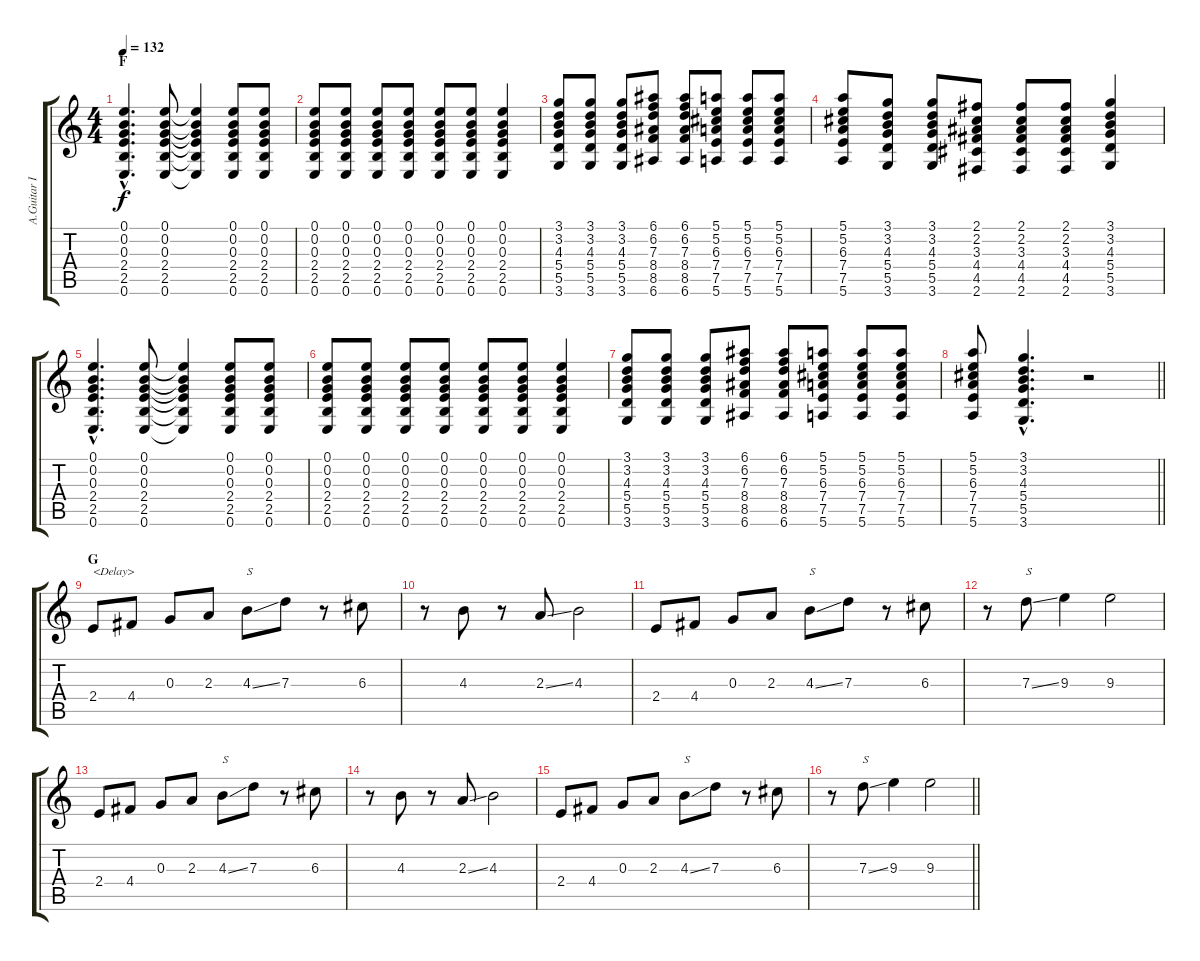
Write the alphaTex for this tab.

\track ("A.Guitar I" "A.Guitar I") {instrument acousticguitarsteel}
\staff {score tabs}
\tuning (E4 B3 G3 D3 A2 E2) {hide}
\ts (4 4)
\section ("" "F")
\tempo 132
\clef g2
\ks c
(0.1{hac} 0.2{hac} 0.3{hac} 2.4{hac} 2.5{hac} 0.6{hac}).4{d dy f} (0.1 0.2 0.3 2.4 2.5 0.6).8 (0.1{t} 0.2{t} 0.3{t} 2.4{t} 2.5{t} 0.6{t}).4 (0.1 0.2 0.3 2.4 2.5 0.6).8 (0.1 0.2 0.3 2.4 2.5 0.6).8 |
(0.1 0.2 0.3 2.4 2.5 0.6).8 (0.1 0.2 0.3 2.4 2.5 0.6).8 (0.1 0.2 0.3 2.4 2.5 0.6).8 (0.1 0.2 0.3 2.4 2.5 0.6).8 (0.1 0.2 0.3 2.4 2.5 0.6).8 (0.1 0.2 0.3 2.4 2.5 0.6).8 (0.1 0.2 0.3 2.4 2.5 0.6).4 |
(3.1 3.2 4.3 5.4 5.5 3.6).8 (3.1 3.2 4.3 5.4 5.5 3.6).8 (3.1 3.2 4.3 5.4 5.5 3.6).8 (6.1 6.2 7.3 8.4 8.5 6.6).8 (6.1 6.2 7.3 8.4 8.5 6.6).8 (5.1 5.2 6.3 7.4 7.5 5.6).8 (5.1 5.2 6.3 7.4 7.5 5.6).8 (5.1 5.2 6.3 7.4 7.5 5.6).8 |
(5.1 5.2 6.3 7.4 7.5 5.6).8 (3.1 3.2 4.3 5.4 5.5 3.6).8 (3.1 3.2 4.3 5.4 5.5 3.6).8 (2.1 2.2 3.3 4.4 4.5 2.6).8 (2.1 2.2 3.3 4.4 4.5 2.6).8 (2.1 2.2 3.3 4.4 4.5 2.6).8 (3.1 3.2 4.3 5.4 5.5 3.6).4 |
(0.1{hac} 0.2{hac} 0.3{hac} 2.4{hac} 2.5{hac} 0.6{hac}).4{d} (0.1 0.2 0.3 2.4 2.5 0.6).8 (0.1{t} 0.2{t} 0.3{t} 2.4{t} 2.5{t} 0.6{t}).4 (0.1 0.2 0.3 2.4 2.5 0.6).8 (0.1 0.2 0.3 2.4 2.5 0.6).8 |
(0.1 0.2 0.3 2.4 2.5 0.6).8 (0.1 0.2 0.3 2.4 2.5 0.6).8 (0.1 0.2 0.3 2.4 2.5 0.6).8 (0.1 0.2 0.3 2.4 2.5 0.6).8 (0.1 0.2 0.3 2.4 2.5 0.6).8 (0.1 0.2 0.3 2.4 2.5 0.6).8 (0.1 0.2 0.3 2.4 2.5 0.6).4 |
(3.1 3.2 4.3 5.4 5.5 3.6).8 (3.1 3.2 4.3 5.4 5.5 3.6).8 (3.1 3.2 4.3 5.4 5.5 3.6).8 (6.1 6.2 7.3 8.4 8.5 6.6).8 (6.1 6.2 7.3 8.4 8.5 6.6).8 (5.1 5.2 6.3 7.4 7.5 5.6).8 (5.1 5.2 6.3 7.4 7.5 5.6).8 (5.1 5.2 6.3 7.4 7.5 5.6).8 |
\barLineRight lightlight
(5.1 5.2 6.3 7.4 7.5 5.6).8 (3.1{hac} 3.2{hac} 4.3{hac} 5.4{hac} 5.5{hac} 3.6{hac}).4{d} r.2 |
\section ("" "G")
2.4.8{txt "<Delay>"} 4.4.8 0.3.8 2.3.8 4.3{ss}.8{txt "S"} 7.3.8 r.8 6.3.8 |
r.8 4.3.8 r.8 2.3{ss}.8 4.3.2 |
2.4.8 4.4.8 0.3.8 2.3.8 4.3{ss}.8{txt "S"} 7.3.8 r.8 6.3.8 |
r.8 7.3{ss}.8{txt "S"} 9.3.4 9.3.2 |
2.4.8 4.4.8 0.3.8 2.3.8 4.3{ss}.8{txt "S"} 7.3.8 r.8 6.3.8 |
r.8 4.3.8 r.8 2.3{ss}.8 4.3.2 |
2.4.8 4.4.8 0.3.8 2.3.8 4.3{ss}.8{txt "S"} 7.3.8 r.8 6.3.8 |
\barLineRight lightlight
r.8 7.3{ss}.8{txt "S"} 9.3.4 9.3.2
